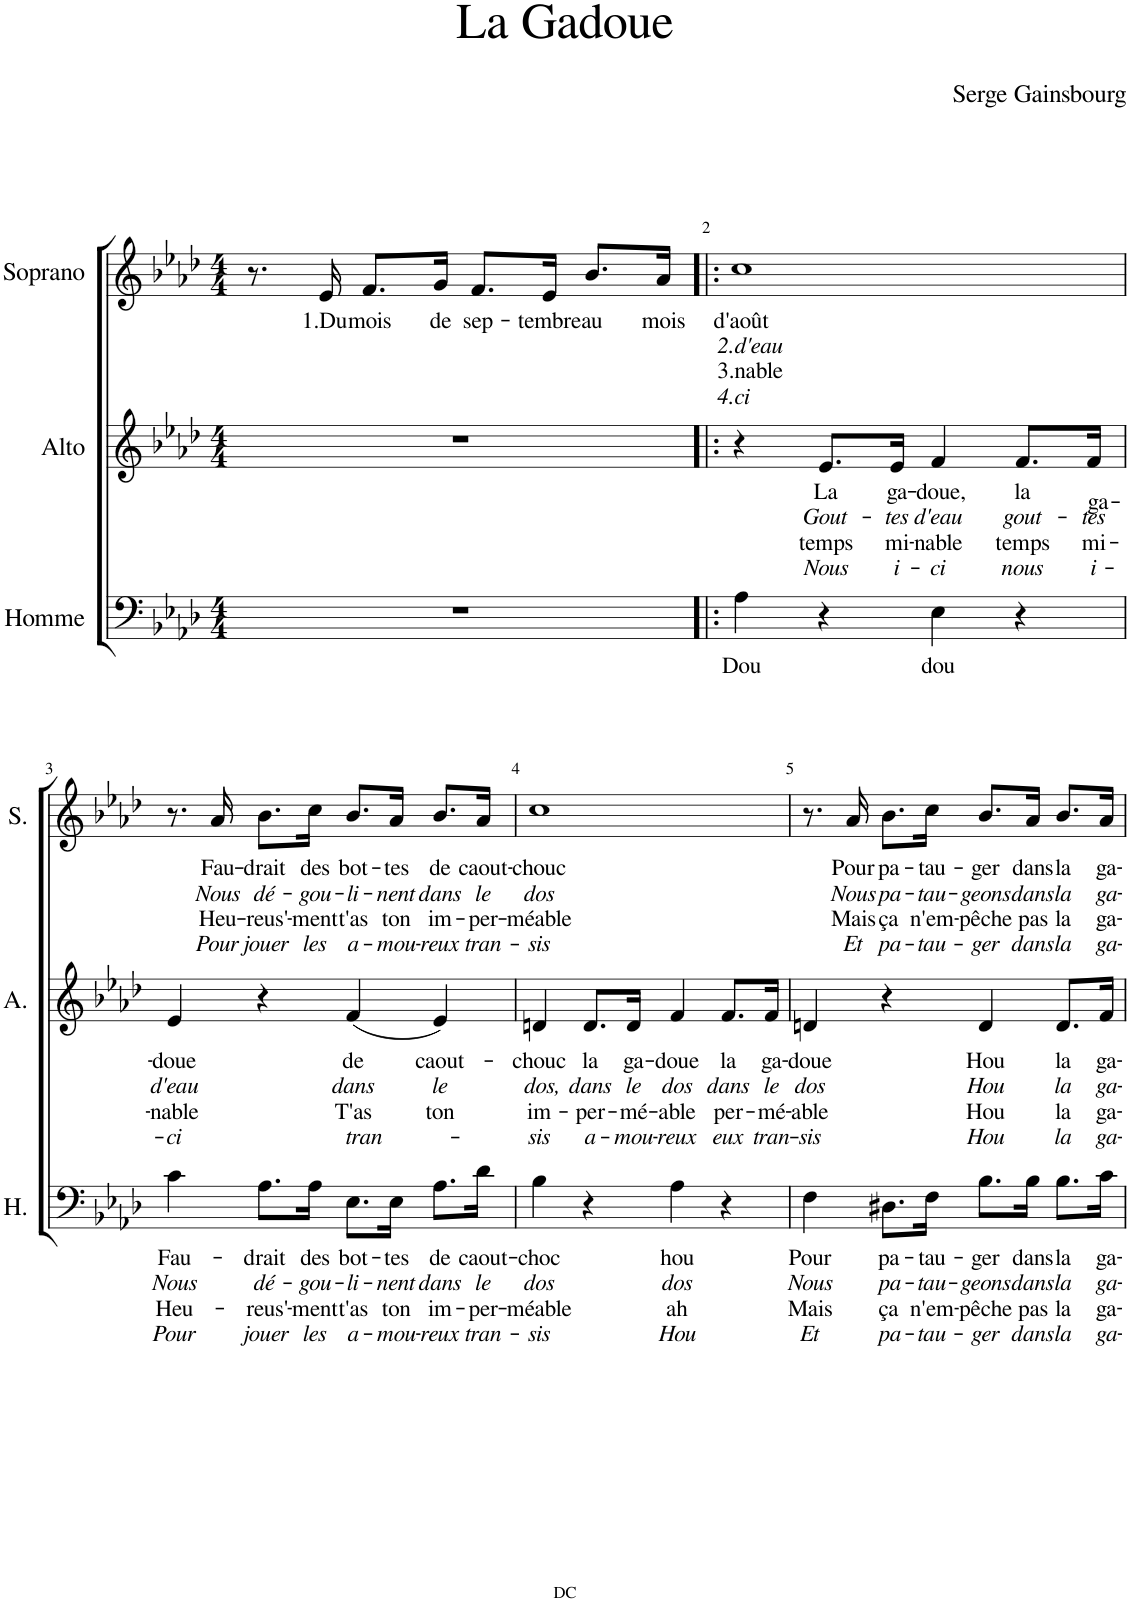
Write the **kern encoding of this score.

**kern	**text	**text	**text	**text	**kern	**text	**text	**text	**text	**kern	**text	**text	**text	**text
*part3	*part3	*part3	*part3	*part3	*part2	*part2	*part2	*part2	*part2	*part1	*part1	*part1	*part1	*part1
*staff3	*staff3	*staff3	*staff3	*staff3	*staff2	*staff2	*staff2	*staff2	*staff2	*staff1	*staff1	*staff1	*staff1	*staff1
*I"Homme	*	*	*	*	*I"Alto	*	*	*	*	*I"Soprano	*	*	*	*
*I'H.	*	*	*	*	*I'A.	*	*	*	*	*I'S.	*	*	*	*
*clefF4	*	*	*	*	*clefG2	*	*	*	*	*clefG2	*	*	*	*
*k[b-e-a-d-]	*	*	*	*	*k[b-e-a-d-]	*	*	*	*	*k[b-e-a-d-]	*	*	*	*
*M4/4	*	*	*	*	*M4/4	*	*	*	*	*M4/4	*	*	*	*
=1	=1	=1	=1	=1	=1	=1	=1	=1	=1	=1	=1	=1	=1	=1
1r	.	.	.	.	1r	.	.	.	.	8.r	.	.	.	.
!	!	!	!	!	!	!	!	!	!	!	!LO:LY:b	!	!	!
.	.	.	.	.	.	.	.	.	.	16e-/	1.Du	.	.	.
!	!	!	!	!	!	!	!	!	!	!	!LO:LY:b	!	!	!
.	.	.	.	.	.	.	.	.	.	8.f/L	mois	.	.	.
!	!	!	!	!	!	!	!	!	!	!	!LO:LY:b	!	!	!
.	.	.	.	.	.	.	.	.	.	16g/Jk	de	.	.	.
!	!	!	!	!	!	!	!	!	!	!	!LO:LY:b	!	!	!
.	.	.	.	.	.	.	.	.	.	8.f/L	sep-	.	.	.
!	!	!	!	!	!	!	!	!	!	!	!LO:LY:b	!	!	!
.	.	.	.	.	.	.	.	.	.	16e-/Jk	-tembre	.	.	.
!	!	!	!	!	!	!	!	!	!	!	!LO:LY:b	!	!	!
.	.	.	.	.	.	.	.	.	.	8.b-/L	au	.	.	.
!	!	!	!	!	!	!	!	!	!	!	!LO:LY:b	!	!	!
.	.	.	.	.	.	.	.	.	.	16a-/Jk	mois	.	.	.
=2!|:	=2!|:	=2!|:	=2!|:	=2!|:	=2!|:	=2!|:	=2!|:	=2!|:	=2!|:	=2!|:	=2!|:	=2!|:	=2!|:	=2!|:
!	!LO:LY:b	!	!	!	!	!	!	!	!	!	!LO:LY:b	!LO:LY:b	!LO:LY:b	!LO:LY:b
4A-\	Dou	.	.	.	4r	.	.	.	.	1cc	d'août	2.d'eau	3.nable	4.ci
!	!	!	!	!	!	!LO:LY:b	!LO:LY:b	!LO:LY:b	!LO:LY:b	!	!	!	!	!
4r	.	.	.	.	8.e-/L	La	Gout-	temps	Nous	.	.	.	.	.
!	!	!	!	!	!	!LO:LY:b	!LO:LY:b	!LO:LY:b	!LO:LY:b	!	!	!	!	!
.	.	.	.	.	16e-/Jk	ga-	-tes	mi-	i-	.	.	.	.	.
!	!LO:LY:b	!	!	!	!	!LO:LY:b	!LO:LY:b	!LO:LY:b	!LO:LY:b	!	!	!	!	!
4E-\	dou	.	.	.	4f/	-doue,	d'eau	-nable	-ci	.	.	.	.	.
!	!	!	!	!	!	!LO:LY:b	!LO:LY:b	!LO:LY:b	!LO:LY:b	!	!	!	!	!
4r	.	.	.	.	8.f/L	la	gout-	temps	nous	.	.	.	.	.
!	!	!	!	!	!	!LO:LY:b	!LO:LY:b	!LO:LY:b	!LO:LY:b	!	!	!	!	!
.	.	.	.	.	16f/Jk	ga-	-tes	mi-	i-	.	.	.	.	.
!!LO:LB:g=z
=3	=3	=3	=3	=3	=3	=3	=3	=3	=3	=3	=3	=3	=3	=3
!	!LO:LY:b	!LO:LY:b	!LO:LY:b	!LO:LY:b	!	!LO:LY:b	!LO:LY:b	!LO:LY:b	!LO:LY:b	!	!	!	!	!
4c\	Fau-	Nous	Heu-	Pour	4e-/	-doue	d'eau	-nable	-ci	8.r	.	.	.	.
!	!	!	!	!	!	!	!	!	!	!	!LO:LY:b	!LO:LY:b	!LO:LY:b	!LO:LY:b
.	.	.	.	.	.	.	.	.	.	16a-/	Fau-	Nous	Heu-	Pour
!	!LO:LY:b	!LO:LY:b	!LO:LY:b	!LO:LY:b	!	!	!	!	!	!	!LO:LY:b	!LO:LY:b	!LO:LY:b	!LO:LY:b
8.A-\L	-drait	dé-	-reus'-	jouer	4r	.	.	.	.	8.b-\L	-drait	dé-	-reus'-	jouer
!	!LO:LY:b	!LO:LY:b	!LO:LY:b	!LO:LY:b	!	!	!	!	!	!	!LO:LY:b	!LO:LY:b	!LO:LY:b	!LO:LY:b
16A-\Jk	des	-gou-	-ment	les	.	.	.	.	.	16cc\Jk	des	-gou-	-ment	les
!	!LO:LY:b	!LO:LY:b	!LO:LY:b	!LO:LY:b	!	!LO:LY:b	!LO:LY:b	!LO:LY:b	!LO:LY:b	!	!LO:LY:b	!LO:LY:b	!LO:LY:b	!LO:LY:b
8.E-\L	bot-	-li-	t'as	a-	(4f/	de	dans	T'as	tran-	8.b-/L	bot-	-li-	t'as	a-
!	!LO:LY:b	!LO:LY:b	!LO:LY:b	!LO:LY:b	!	!	!	!	!	!	!LO:LY:b	!LO:LY:b	!LO:LY:b	!LO:LY:b
16E-\Jk	-tes	-nent	ton	-mou-	.	.	.	.	.	16a-/Jk	-tes	-nent	ton	-mou-
!	!LO:LY:b	!LO:LY:b	!LO:LY:b	!LO:LY:b	!	!LO:LY:b	!LO:LY:b	!LO:LY:b	!	!	!LO:LY:b	!LO:LY:b	!LO:LY:b	!LO:LY:b
8.A-\L	de	dans	im-	-reux	4e-/)	caout-	le	ton	.	8.b-/L	de	dans	im-	-reux
!	!LO:LY:b	!LO:LY:b	!LO:LY:b	!LO:LY:b	!	!	!	!	!	!	!LO:LY:b	!LO:LY:b	!LO:LY:b	!LO:LY:b
16d-\Jk	caout-	le	-per-	tran-	.	.	.	.	.	16a-/Jk	caout-	le	-per-	tran-
=4	=4	=4	=4	=4	=4	=4	=4	=4	=4	=4	=4	=4	=4	=4
!	!LO:LY:b	!LO:LY:b	!LO:LY:b	!LO:LY:b	!	!LO:LY:b	!LO:LY:b	!LO:LY:b	!LO:LY:b	!	!LO:LY:b	!LO:LY:b	!LO:LY:b	!LO:LY:b
4B-\	-choc	dos	-méable	-sis	4dn/	-chouc	dos,	im-	-sis	1cc	-chouc	dos	-méable	-sis
!	!	!	!	!	!	!LO:LY:b	!LO:LY:b	!LO:LY:b	!LO:LY:b	!	!	!	!	!
4r	.	.	.	.	8.d/L	la	dans	-per-	a-	.	.	.	.	.
!	!	!	!	!	!	!LO:LY:b	!LO:LY:b	!LO:LY:b	!LO:LY:b	!	!	!	!	!
.	.	.	.	.	16d/Jk	ga-	le	-mé-	-mou-	.	.	.	.	.
!	!LO:LY:b	!LO:LY:b	!LO:LY:b	!LO:LY:b	!	!LO:LY:b	!LO:LY:b	!LO:LY:b	!LO:LY:b	!	!	!	!	!
4A-\	hou	dos	ah	Hou	4f/	-doue	dos	-able	-reux	.	.	.	.	.
!	!	!	!	!	!	!LO:LY:b	!LO:LY:b	!LO:LY:b	!LO:LY:b	!	!	!	!	!
4r	.	.	.	.	8.f/L	la	dans	per-	eux	.	.	.	.	.
!	!	!	!	!	!	!LO:LY:b	!LO:LY:b	!LO:LY:b	!LO:LY:b	!	!	!	!	!
.	.	.	.	.	16f/Jk	ga-	le	-mé-	tran-	.	.	.	.	.
=5	=5	=5	=5	=5	=5	=5	=5	=5	=5	=5	=5	=5	=5	=5
!	!LO:LY:b	!LO:LY:b	!LO:LY:b	!LO:LY:b	!	!LO:LY:b	!LO:LY:b	!LO:LY:b	!LO:LY:b	!	!	!	!	!
4F\	Pour	Nous	Mais	Et	4dn/	-doue	dos	-able	-sis	8.r	.	.	.	.
!	!	!	!	!	!	!	!	!	!	!	!LO:LY:b	!LO:LY:b	!LO:LY:b	!LO:LY:b
.	.	.	.	.	.	.	.	.	.	16a-/	Pour	Nous	Mais	Et
!	!LO:LY:b	!LO:LY:b	!LO:LY:b	!LO:LY:b	!	!	!	!	!	!	!LO:LY:b	!LO:LY:b	!LO:LY:b	!LO:LY:b
8.D#X\L	pa-	pa-	ça	pa-	4r	.	.	.	.	8.b-\L	pa-	pa-	ça	pa-
!	!LO:LY:b	!LO:LY:b	!LO:LY:b	!LO:LY:b	!	!	!	!	!	!	!LO:LY:b	!LO:LY:b	!LO:LY:b	!LO:LY:b
16F\Jk	-tau-	-tau-	n'em-	-tau-	.	.	.	.	.	16cc\Jk	-tau-	-tau-	n'em-	-tau-
!	!LO:LY:b	!LO:LY:b	!LO:LY:b	!LO:LY:b	!	!LO:LY:b	!LO:LY:b	!LO:LY:b	!LO:LY:b	!	!LO:LY:b	!LO:LY:b	!LO:LY:b	!LO:LY:b
8.B-\L	-ger	-geons	-pêche	-ger	4d/	Hou	Hou	Hou	Hou	8.b-/L	-ger	-geons	-pêche	-ger
!	!LO:LY:b	!LO:LY:b	!LO:LY:b	!LO:LY:b	!	!	!	!	!	!	!LO:LY:b	!LO:LY:b	!LO:LY:b	!LO:LY:b
16B-\Jk	dans	dans	pas	dans	.	.	.	.	.	16a-/Jk	dans	dans	pas	dans
!	!LO:LY:b	!LO:LY:b	!LO:LY:b	!LO:LY:b	!	!LO:LY:b	!LO:LY:b	!LO:LY:b	!LO:LY:b	!	!LO:LY:b	!LO:LY:b	!LO:LY:b	!LO:LY:b
8.B-\L	la	la	la	la	8.d/L	la	la	la	la	8.b-/L	la	la	la	la
!	!LO:LY:b	!LO:LY:b	!LO:LY:b	!LO:LY:b	!	!LO:LY:b	!LO:LY:b	!LO:LY:b	!LO:LY:b	!	!LO:LY:b	!LO:LY:b	!LO:LY:b	!LO:LY:b
16c\Jk	ga-	ga-	ga-	ga-	16f/Jk	ga-	ga-	ga-	ga-	16a-/Jk	ga-	ga-	ga-	ga-
=	=	=	=	=	=	=	=	=	=	=	=	=	=	=
*-	*-	*-	*-	*-	*-	*-	*-	*-	*-	*-	*-	*-	*-	*-
